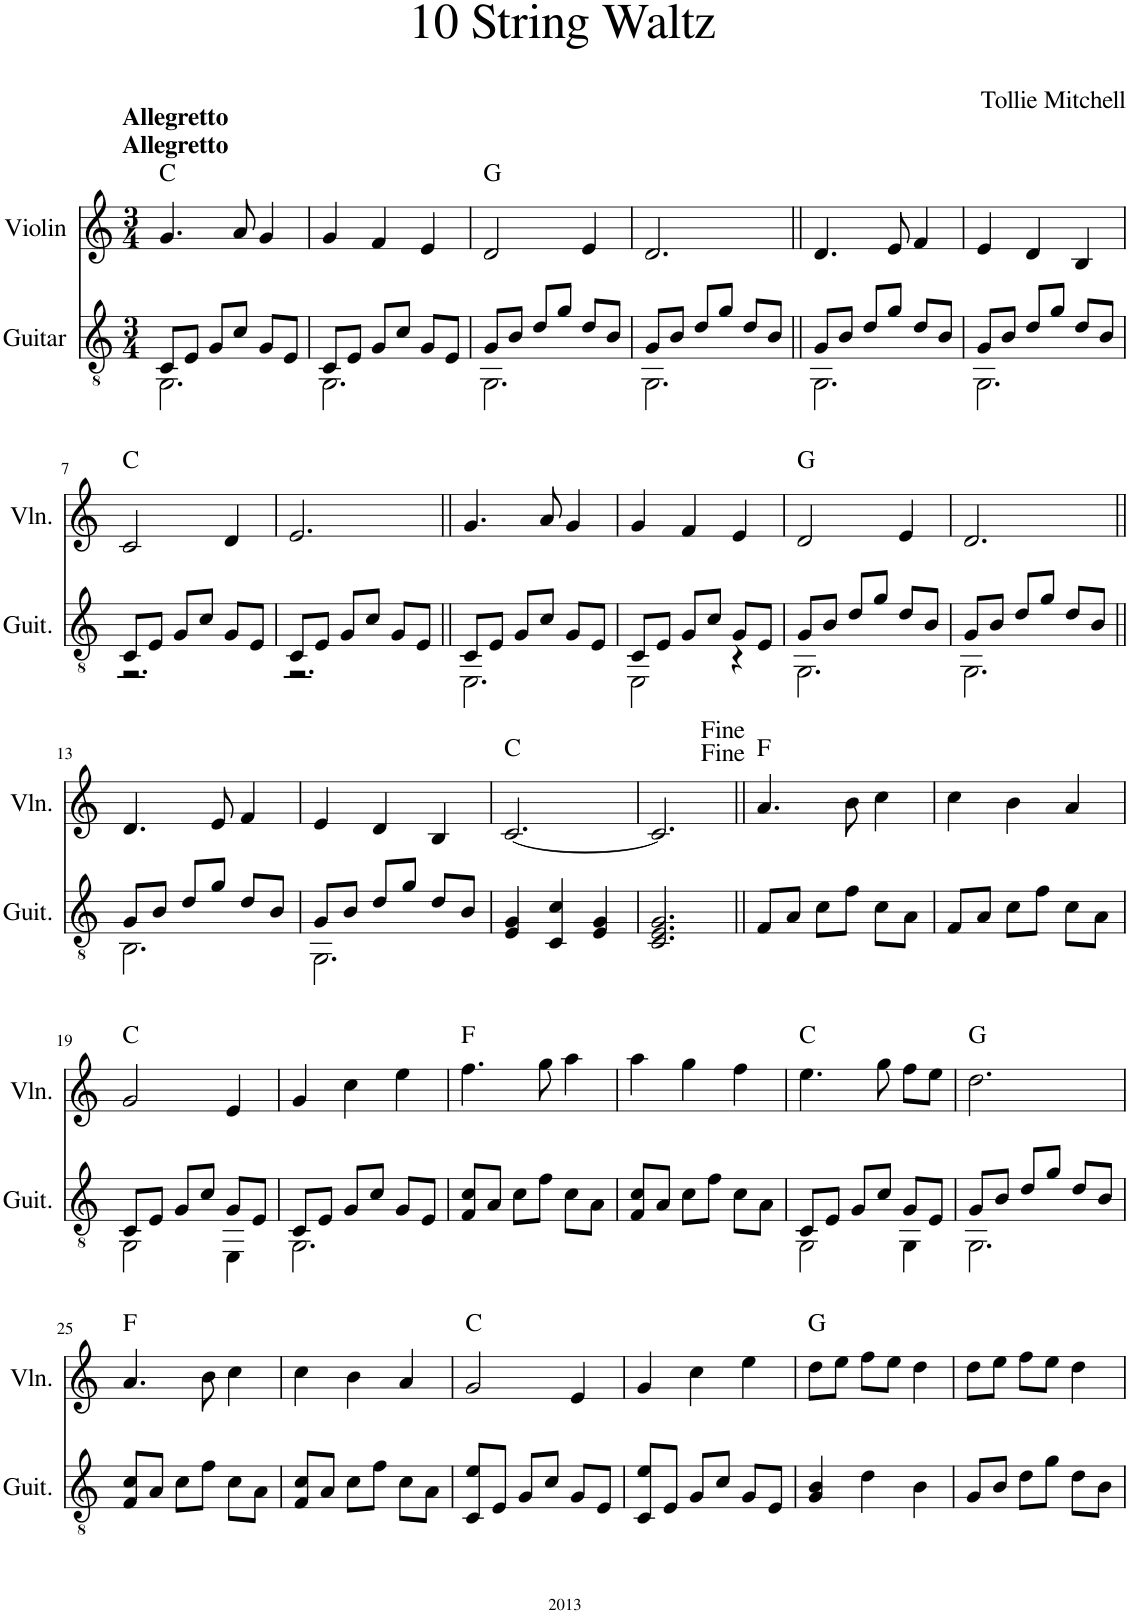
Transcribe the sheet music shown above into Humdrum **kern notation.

**kern	**kern	**harte
*part2	*part1	*part1
*staff2	*staff1	*
*I"Guitar	*I"Violin	*
*I'Guit.	*I'Vln.	*
*clefGv2	*clefG2	*
*k[]	*k[]	*
*M3/4	*M3/4	*
=1	=1	=1
*^	*	*
!	!	!LO:TX:a:B:t=Allegretto	!
!	!	!LO:TX:a:B:t=Allegretto	!
8C/L	2.GG\	4.g/	C:maj
8E/J	.	.	.
8G/L	.	.	.
8c/J	.	8a/	.
8G/L	.	4g/	.
8E/J	.	.	.
=2	=2	=2	=2
8C/L	2.GG\	4g/	.
8E/J	.	.	.
8G/L	.	4f/	.
8c/J	.	.	.
8G/L	.	4e/	.
8E/J	.	.	.
=3	=3	=3	=3
8G/L	2.GG\	2d/	G:maj
8B/J	.	.	.
8d/L	.	.	.
8g/J	.	.	.
8d/L	.	4e/	.
8B/J	.	.	.
=4	=4	=4	=4
8G/L	2.GG\	2.d/	.
8B/J	.	.	.
8d/L	.	.	.
8g/J	.	.	.
8d/L	.	.	.
8B/J	.	.	.
=5||	=5||	=5||	=5||
8G/L	2.GG\	4.d/	.
8B/J	.	.	.
8d/L	.	.	.
8g/J	.	8e/	.
8d/L	.	4f/	.
8B/J	.	.	.
=6	=6	=6	=6
8G/L	2.GG\	4e/	.
8B/J	.	.	.
8d/L	.	4d/	.
8g/J	.	.	.
8d/L	.	4B/	.
8B/J	.	.	.
!!LO:LB:g=z
=7	=7	=7	=7
8C/L	2.r	2c/	C:maj
8E/J	.	.	.
8G/L	.	.	.
8c/J	.	.	.
8G/L	.	4d/	.
8E/J	.	.	.
=8	=8	=8	=8
8C/L	2.r	2.e/	.
8E/J	.	.	.
8G/L	.	.	.
8c/J	.	.	.
8G/L	.	.	.
8E/J	.	.	.
=9||	=9||	=9||	=9||
8C/L	2.EE\	4.g/	.
8E/J	.	.	.
8G/L	.	.	.
8c/J	.	8a/	.
8G/L	.	4g/	.
8E/J	.	.	.
=10	=10	=10	=10
8C/L	2EE\	4g/	.
8E/J	.	.	.
8G/L	.	4f/	.
8c/J	.	.	.
8G/L	4r	4e/	.
8E/J	.	.	.
=11	=11	=11	=11
8G/L	2.GG\	2d/	G:maj
8B/J	.	.	.
8d/L	.	.	.
8g/J	.	.	.
8d/L	.	4e/	.
8B/J	.	.	.
=12	=12	=12	=12
8G/L	2.GG\	2.d/	.
8B/J	.	.	.
8d/L	.	.	.
8g/J	.	.	.
8d/L	.	.	.
8B/J	.	.	.
!!LO:LB:g=z
=13||	=13||	=13||	=13||
8G/L	2.BB\	4.d/	.
8B/J	.	.	.
8d/L	.	.	.
8g/J	.	8e/	.
8d/L	.	4f/	.
8B/J	.	.	.
=14	=14	=14	=14
8G/L	2.GG\	4e/	.
8B/J	.	.	.
8d/L	.	4d/	.
8g/J	.	.	.
8d/L	.	4B/	.
8B/J	.	.	.
*v	*v	*	*
=15	=15	=15
4E/ 4G/	[2.c/	C:maj
4C/ 4c/	.	.
4E/ 4G/	.	.
=16	=16	=16
2.C/ 2.E/ 2.G/	2.c/]	.
=17||	=17||	=17||
8F/L	4.a/	F:maj
8A/J	.	.
8c\L	.	.
8f\J	8b\	.
8c\L	4cc\	.
8A\J	.	.
=18	=18	=18
8F/L	4cc\	.
8A/J	.	.
8c\L	4b\	.
8f\J	.	.
8c\L	4a/	.
8A\J	.	.
!!LO:LB:g=z
=19	=19	=19
*^	*	*
8C/L	2GG\	2g/	C:maj
8E/J	.	.	.
8G/L	.	.	.
8c/J	.	.	.
8G/L	4EE\	4e/	.
8E/J	.	.	.
=20	=20	=20	=20
8C/L	2.GG\	4g/	.
8E/J	.	.	.
8G/L	.	4cc\	.
8c/J	.	.	.
8G/L	.	4ee\	.
8E/J	.	.	.
*v	*v	*	*
=21	=21	=21
8F/ 8c/L	4.ff\	F:maj
8A/J	.	.
8c\L	.	.
8f\J	8gg\	.
8c\L	4aa\	.
8A\J	.	.
=22	=22	=22
8F/ 8c/L	4aa\	.
8A/J	.	.
8c\L	4gg\	.
8f\J	.	.
8c\L	4ff\	.
8A\J	.	.
=23	=23	=23
*^	*	*
8C/L	2GG\	4.ee\	C:maj
8E/J	.	.	.
8G/L	.	.	.
8c/J	.	8gg\	.
8G/L	4GG\	8ff\L	.
8E/J	.	8ee\J	.
=24	=24	=24	=24
8G/L	2.GG\	2.dd\	G:maj
8B/J	.	.	.
8d/L	.	.	.
8g/J	.	.	.
8d/L	.	.	.
8B/J	.	.	.
*v	*v	*	*
!!LO:LB:g=z
=25	=25	=25
8F/ 8c/L	4.a/	F:maj
8A/J	.	.
8c\L	.	.
8f\J	8b\	.
8c\L	4cc\	.
8A\J	.	.
=26	=26	=26
8F/ 8c/L	4cc\	.
8A/J	.	.
8c\L	4b\	.
8f\J	.	.
8c\L	4a/	.
8A\J	.	.
=27	=27	=27
8C/ 8e/L	2g/	C:maj
8E/J	.	.
8G/L	.	.
8c/J	.	.
8G/L	4e/	.
8E/J	.	.
=28	=28	=28
8C/ 8e/L	4g/	.
8E/J	.	.
8G/L	4cc\	.
8c/J	.	.
8G/L	4ee\	.
8E/J	.	.
=29	=29	=29
4G/ 4B/	8dd\L	G:maj
.	8ee\J	.
4d\	8ff\L	.
.	8ee\J	.
4B\	4dd\	.
=30	=30	=30
8G/L	8dd\L	.
8B/J	8ee\J	.
8d\L	8ff\L	.
8g\J	8ee\J	.
8d\L	4dd\	.
8B\J	.	.
=	=	=
*-	*-	*-
